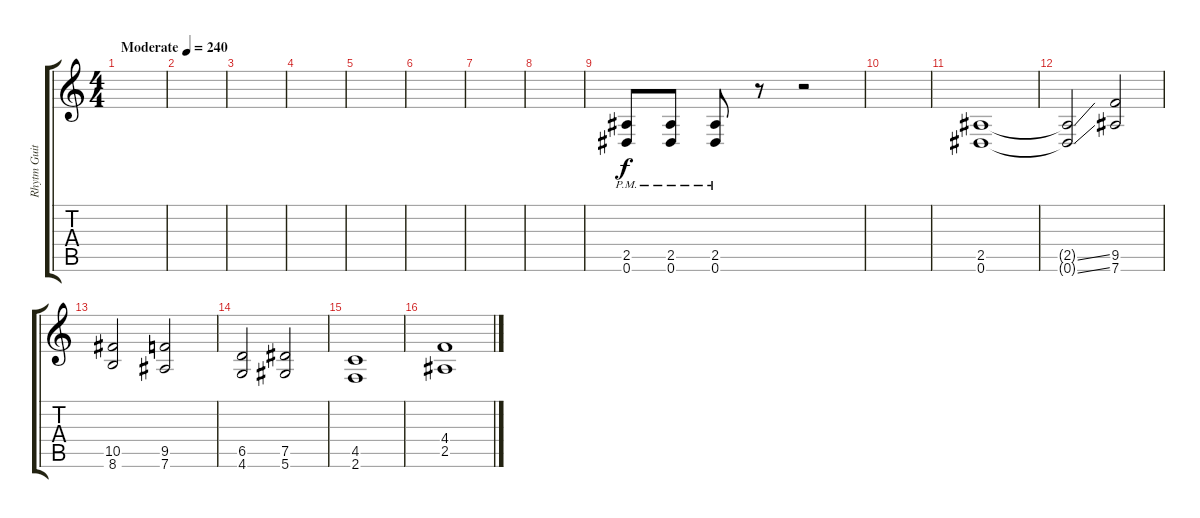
\track ("Rhytm Guitar 2" "Rhytm Guit") {instrument distortionguitar}
\staff {score tabs}
\tuning (Eb4 Bb3 Gb3 Db3 Ab2 Eb2) {hide}
\ts (4 4)
\tempo (240 "Moderate")
\clef g2
\ks c
|
|
|
|
|
|
|
|
(2.5{pm} 0.6{pm}).8 (2.5{pm} 0.6{pm}).8 (2.5{pm} 0.6{pm}).8 r.8 r.2 |
|
(2.5 0.6).1 |
(2.5{ss t} 0.6{ss t}).2 (9.5 7.6).2 |
(10.5 8.6).2 (9.5 7.6).2 |
(6.5 4.6).2 (7.5 5.6).2 |
(4.5 2.6).1 |
(4.4 2.5).1
